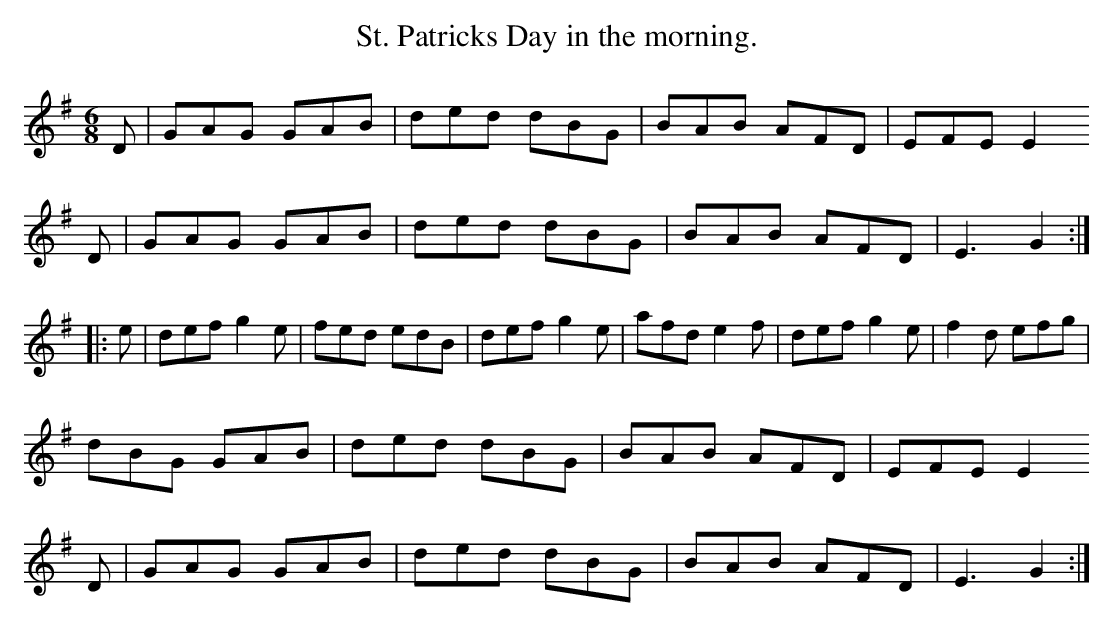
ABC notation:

X:1
T:St. Patricks Day in the morning.
L:1/8
M:6/8
K:G
D|GAG GAB|ded dBG|BAB AFD|EFE E2
D|GAG GAB|ded dBG|BAB AFD|E3  G2::
e|def g2e|fed edB|def g2e|afd e2f|def g2e|f2d efg|
  dBG GAB|ded dBG|BAB AFD|EFE E2
D|GAG GAB|ded dBG|BAB AFD|E3  G2:|
